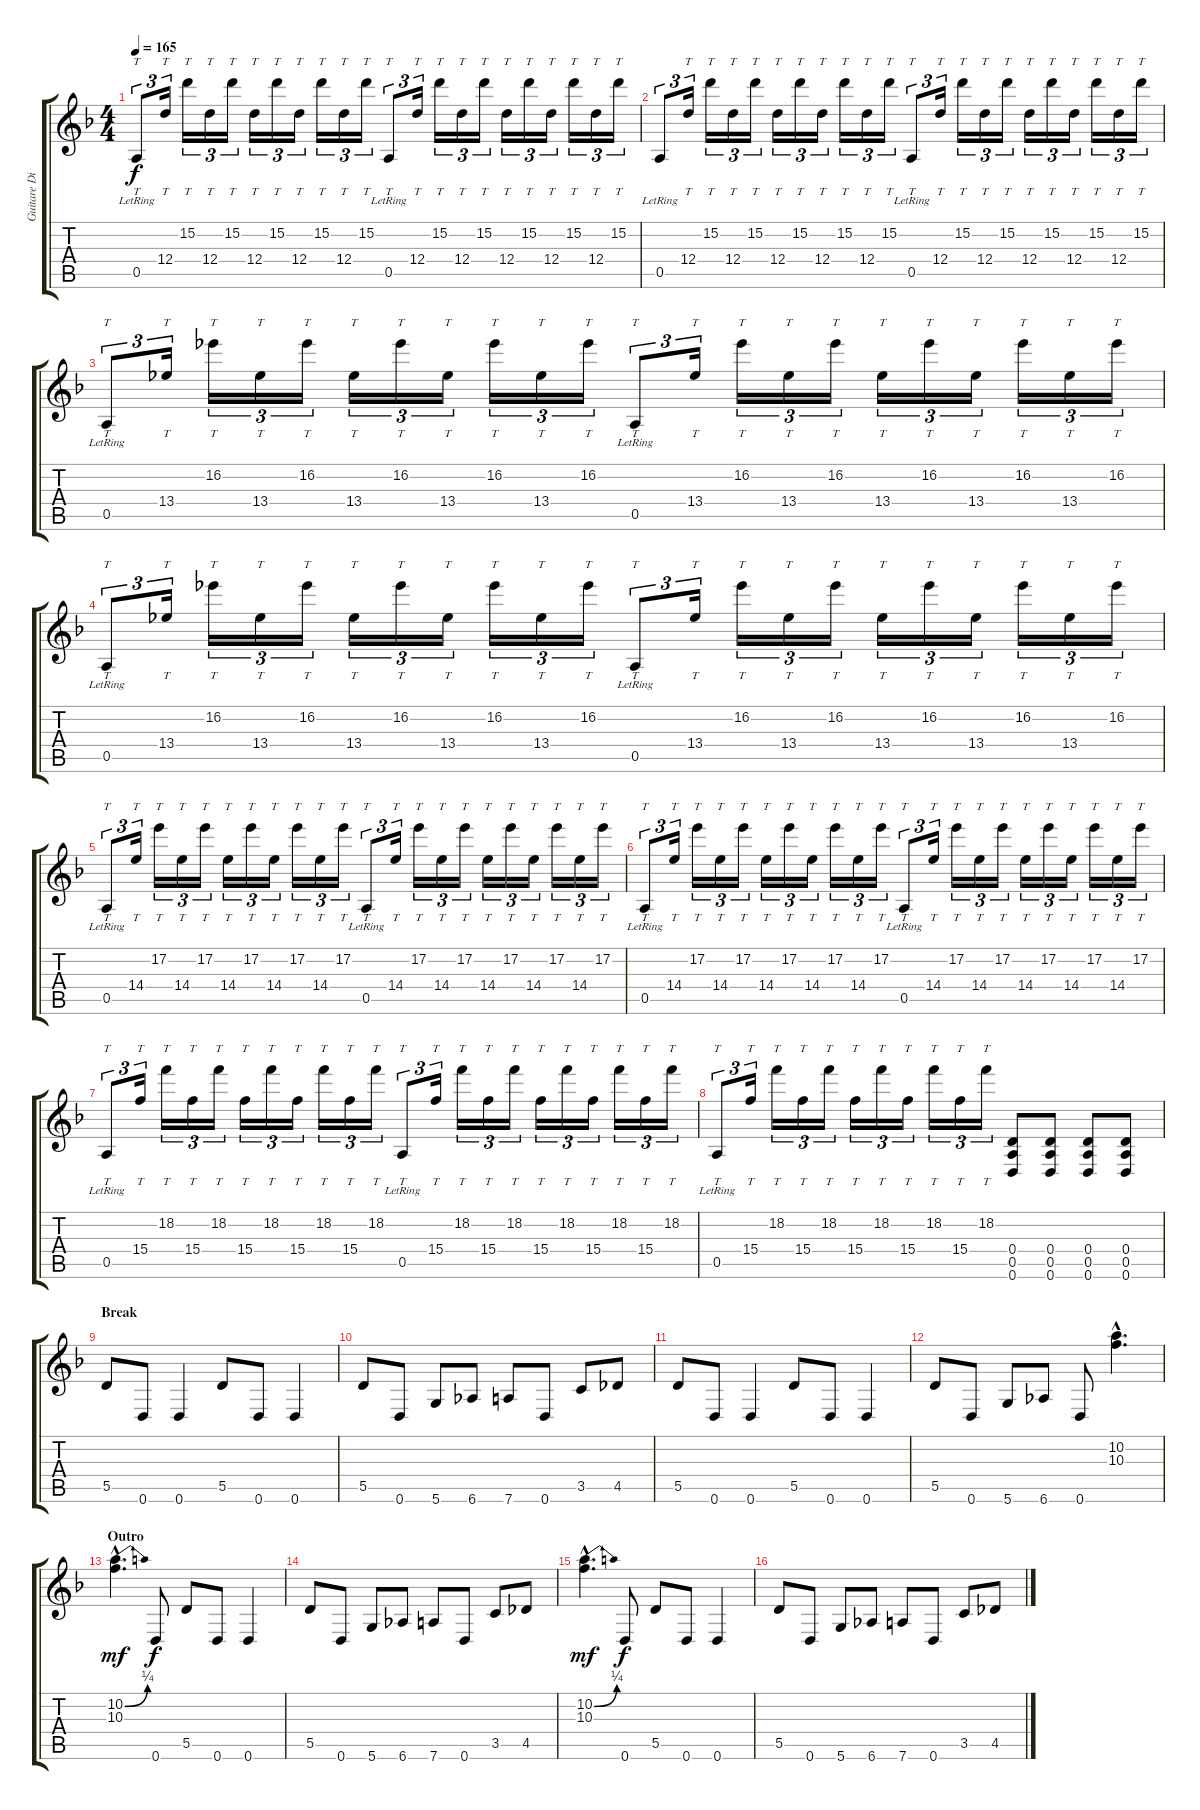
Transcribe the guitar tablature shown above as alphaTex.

\track ("Guitare Distorsion " "Guitare Di") {instrument distortionguitar}
\staff {score tabs}
\tuning (E4 B3 G3 D3 A2 D2) {hide}
\ts (4 4)
\section ("" "")
\tempo 165
\clef g2
\ks f
0.5{lr}.8{tt tu (3 2) dy f} 12.4.16{tt tu (3 2)} 15.2.16{tt tu (3 2)} 12.4.16{tt tu (3 2)} 15.2.16{tt tu (3 2)} 12.4.16{tt tu (3 2)} 15.2.16{tt tu (3 2)} 12.4.16{tt tu (3 2)} 15.2.16{tt tu (3 2)} 12.4.16{tt tu (3 2)} 15.2.16{tt tu (3 2)} 0.5{lr}.8{tt tu (3 2)} 12.4.16{tt tu (3 2)} 15.2.16{tt tu (3 2)} 12.4.16{tt tu (3 2)} 15.2.16{tt tu (3 2)} 12.4.16{tt tu (3 2)} 15.2.16{tt tu (3 2)} 12.4.16{tt tu (3 2)} 15.2.16{tt tu (3 2)} 12.4.16{tt tu (3 2)} 15.2.16{tt tu (3 2)} |
0.5{lr}.8{tu (3 2)} 12.4.16{tt tu (3 2)} 15.2.16{tt tu (3 2)} 12.4.16{tt tu (3 2)} 15.2.16{tt tu (3 2)} 12.4.16{tt tu (3 2)} 15.2.16{tt tu (3 2)} 12.4.16{tt tu (3 2)} 15.2.16{tt tu (3 2)} 12.4.16{tt tu (3 2)} 15.2.16{tt tu (3 2)} 0.5{lr}.8{tt tu (3 2)} 12.4.16{tt tu (3 2)} 15.2.16{tt tu (3 2)} 12.4.16{tt tu (3 2)} 15.2.16{tt tu (3 2)} 12.4.16{tt tu (3 2)} 15.2.16{tt tu (3 2)} 12.4.16{tt tu (3 2)} 15.2.16{tt tu (3 2)} 12.4.16{tt tu (3 2)} 15.2.16{tt tu (3 2)} |
0.5{lr}.8{tt tu (3 2)} 13.4.16{tt tu (3 2)} 16.2.16{tt tu (3 2)} 13.4.16{tt tu (3 2)} 16.2.16{tt tu (3 2)} 13.4.16{tt tu (3 2)} 16.2.16{tt tu (3 2)} 13.4.16{tt tu (3 2)} 16.2.16{tt tu (3 2)} 13.4.16{tt tu (3 2)} 16.2.16{tt tu (3 2)} 0.5{lr}.8{tt tu (3 2)} 13.4.16{tt tu (3 2)} 16.2.16{tt tu (3 2)} 13.4.16{tt tu (3 2)} 16.2.16{tt tu (3 2)} 13.4.16{tt tu (3 2)} 16.2.16{tt tu (3 2)} 13.4.16{tt tu (3 2)} 16.2.16{tt tu (3 2)} 13.4.16{tt tu (3 2)} 16.2.16{tt tu (3 2)} |
0.5{lr}.8{tt tu (3 2)} 13.4.16{tt tu (3 2)} 16.2.16{tt tu (3 2)} 13.4.16{tt tu (3 2)} 16.2.16{tt tu (3 2)} 13.4.16{tt tu (3 2)} 16.2.16{tt tu (3 2)} 13.4.16{tt tu (3 2)} 16.2.16{tt tu (3 2)} 13.4.16{tt tu (3 2)} 16.2.16{tt tu (3 2)} 0.5{lr}.8{tt tu (3 2)} 13.4.16{tt tu (3 2)} 16.2.16{tt tu (3 2)} 13.4.16{tt tu (3 2)} 16.2.16{tt tu (3 2)} 13.4.16{tt tu (3 2)} 16.2.16{tt tu (3 2)} 13.4.16{tt tu (3 2)} 16.2.16{tt tu (3 2)} 13.4.16{tt tu (3 2)} 16.2.16{tt tu (3 2)} |
0.5{lr}.8{tt tu (3 2)} 14.4.16{tt tu (3 2)} 17.2.16{tt tu (3 2)} 14.4.16{tt tu (3 2)} 17.2.16{tt tu (3 2)} 14.4.16{tt tu (3 2)} 17.2.16{tt tu (3 2)} 14.4.16{tt tu (3 2)} 17.2.16{tt tu (3 2)} 14.4.16{tt tu (3 2)} 17.2.16{tt tu (3 2)} 0.5{lr}.8{tt tu (3 2)} 14.4.16{tt tu (3 2)} 17.2.16{tt tu (3 2)} 14.4.16{tt tu (3 2)} 17.2.16{tt tu (3 2)} 14.4.16{tt tu (3 2)} 17.2.16{tt tu (3 2)} 14.4.16{tt tu (3 2)} 17.2.16{tt tu (3 2)} 14.4.16{tt tu (3 2)} 17.2.16{tt tu (3 2)} |
0.5{lr}.8{tt tu (3 2)} 14.4.16{tt tu (3 2)} 17.2.16{tt tu (3 2)} 14.4.16{tt tu (3 2)} 17.2.16{tt tu (3 2)} 14.4.16{tt tu (3 2)} 17.2.16{tt tu (3 2)} 14.4.16{tt tu (3 2)} 17.2.16{tt tu (3 2)} 14.4.16{tt tu (3 2)} 17.2.16{tt tu (3 2)} 0.5{lr}.8{tt tu (3 2)} 14.4.16{tt tu (3 2)} 17.2.16{tt tu (3 2)} 14.4.16{tt tu (3 2)} 17.2.16{tt tu (3 2)} 14.4.16{tt tu (3 2)} 17.2.16{tt tu (3 2)} 14.4.16{tt tu (3 2)} 17.2.16{tt tu (3 2)} 14.4.16{tt tu (3 2)} 17.2.16{tt tu (3 2)} |
0.5{lr}.8{tt tu (3 2)} 15.4.16{tt tu (3 2)} 18.2.16{tt tu (3 2)} 15.4.16{tt tu (3 2)} 18.2.16{tt tu (3 2)} 15.4.16{tt tu (3 2)} 18.2.16{tt tu (3 2)} 15.4.16{tt tu (3 2)} 18.2.16{tt tu (3 2)} 15.4.16{tt tu (3 2)} 18.2.16{tt tu (3 2)} 0.5{lr}.8{tt tu (3 2)} 15.4.16{tt tu (3 2)} 18.2.16{tt tu (3 2)} 15.4.16{tt tu (3 2)} 18.2.16{tt tu (3 2)} 15.4.16{tt tu (3 2)} 18.2.16{tt tu (3 2)} 15.4.16{tt tu (3 2)} 18.2.16{tt tu (3 2)} 15.4.16{tt tu (3 2)} 18.2.16{tt tu (3 2)} |
0.5{lr}.8{tt tu (3 2)} 15.4.16{tt tu (3 2)} 18.2.16{tt tu (3 2)} 15.4.16{tt tu (3 2)} 18.2.16{tt tu (3 2)} 15.4.16{tt tu (3 2)} 18.2.16{tt tu (3 2)} 15.4.16{tt tu (3 2)} 18.2.16{tt tu (3 2)} 15.4.16{tt tu (3 2)} 18.2.16{tt tu (3 2)} (0.4 0.5 0.6).8 (0.4 0.5 0.6).8 (0.4 0.5 0.6).8 (0.4 0.5 0.6).8 |
\section ("" "Break")
5.5.8 0.6.8 0.6.4 5.5.8 0.6.8 0.6.4 |
5.5.8 0.6.8 5.6.8 6.6.8 7.6.8 0.6.8 3.5.8 4.5.8 |
5.5.8 0.6.8 0.6.4 5.5.8 0.6.8 0.6.4 |
5.5.8 0.6.8 5.6.8 6.6.8 0.6.8 (10.2{hac} 10.3{hac}).4{d} |
\section ("" "Outro")
(10.2{be (bend 0 0 60 1) hac} 10.3{hac}).4{d dy mf} 0.6.8{dy f} 5.5.8 0.6.8 0.6.4 |
5.5.8 0.6.8 5.6.8 6.6.8 7.6.8 0.6.8 3.5.8 4.5.8 |
(10.2{be (bend 0 0 60 1) hac} 10.3{hac}).4{d dy mf} 0.6.8{dy f} 5.5.8 0.6.8 0.6.4 |
5.5.8 0.6.8 5.6.8 6.6.8 7.6.8 0.6.8 3.5.8 4.5.8
